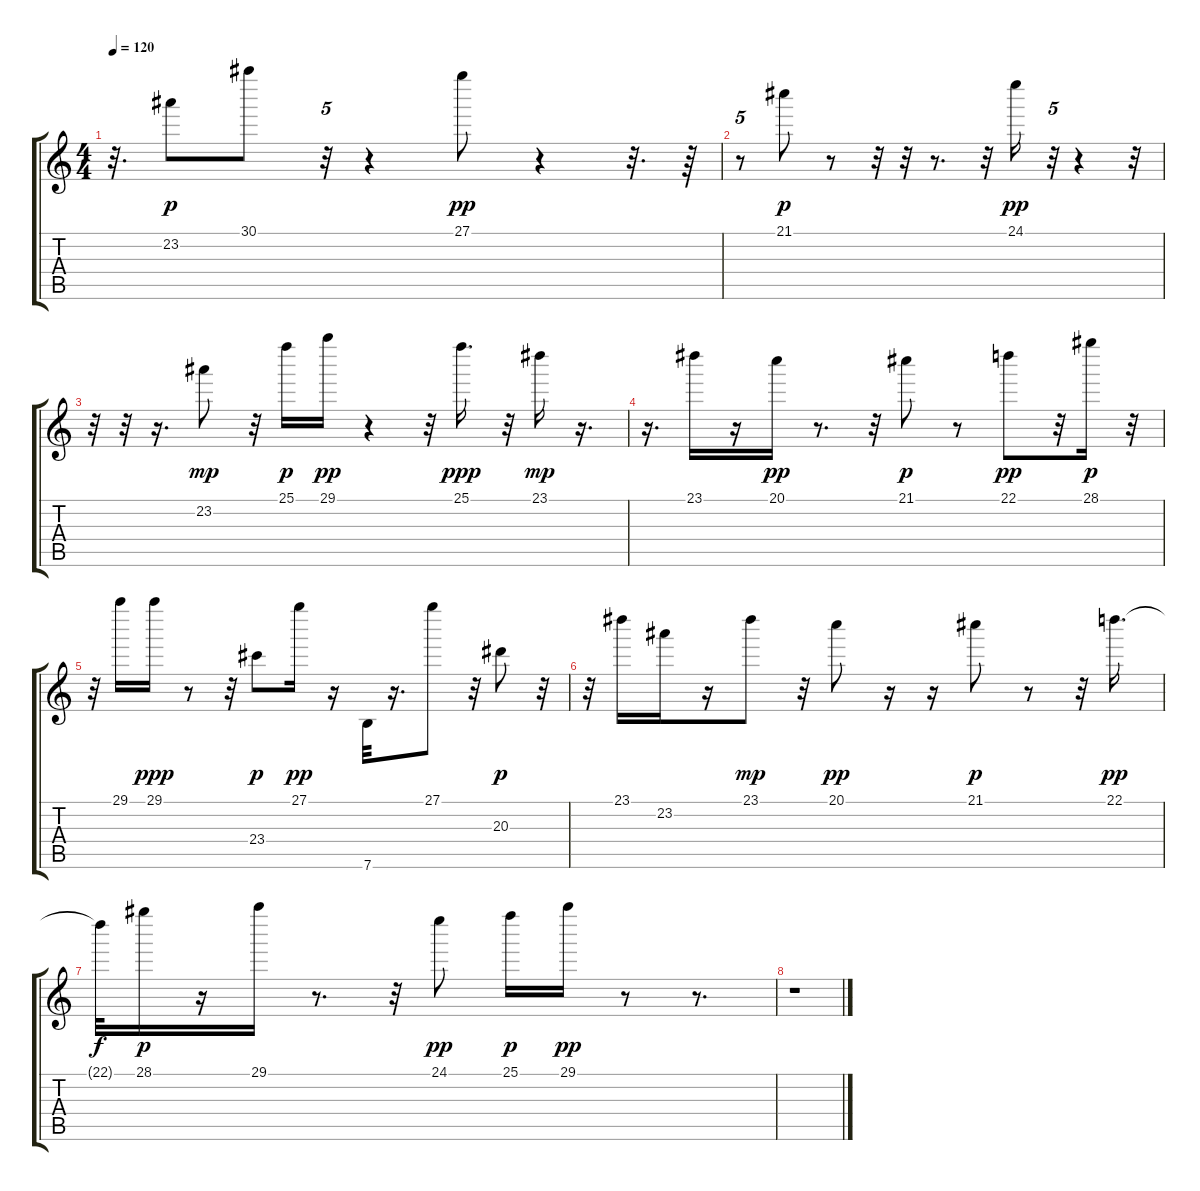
\track "" {instrument acousticguitarsteel}
\staff {score tabs}
\tuning (E4 B3 G3 D3 A2 E2) {hide}
\ts (4 4)
\tempo 120
\clef g2
\ks c
r.32{d dy p} 23.2.8 30.1.8 r.32{tu (5 4)} r.4 27.1.8{dy pp} r.4 r.32{d} r.64 |
r.8{tu (5 4)} 21.1.8{dy p} r.8 r.32 r.32 r.8{d} r.32 24.1.16{dy pp} r.32{tu (5 4)} r.4 r.32 |
r.32 r.32 r.16{d} 23.2.8{dy mp} r.32 25.1.16{dy p} 29.1.16{dy pp} r.4 r.32 25.1.16{d dy ppp} r.32 23.1.16{dy mp} r.16{d} |
r.16{d} 23.1.16 r.16 20.1.16{dy pp} r.8{d} r.32 21.1.8{dy p} r.8 22.1.8{dy pp} r.32 28.1.16{dy p} r.32 |
r.32 29.1.16 29.1.16{dy ppp} r.8 r.32 23.4.8{dy p} 27.1.16{dy pp} r.16 7.6.32 r.16{d} 27.1.8 r.32 20.3.8{dy p} r.32 |
r.32 23.1.16 23.2.16 r.16 23.1.8{dy mp} r.32 20.1.8{dy pp} r.16 r.16 21.1.8{dy p} r.8 r.32 22.1.16{d dy pp} |
22.1{t}.32{dy f} 28.1.16{dy p} r.16 29.1.16 r.8{d} r.32 24.1.8{dy pp} 25.1.16{dy p} 29.1.16{dy pp} r.8 r.8{d} |
r.1
